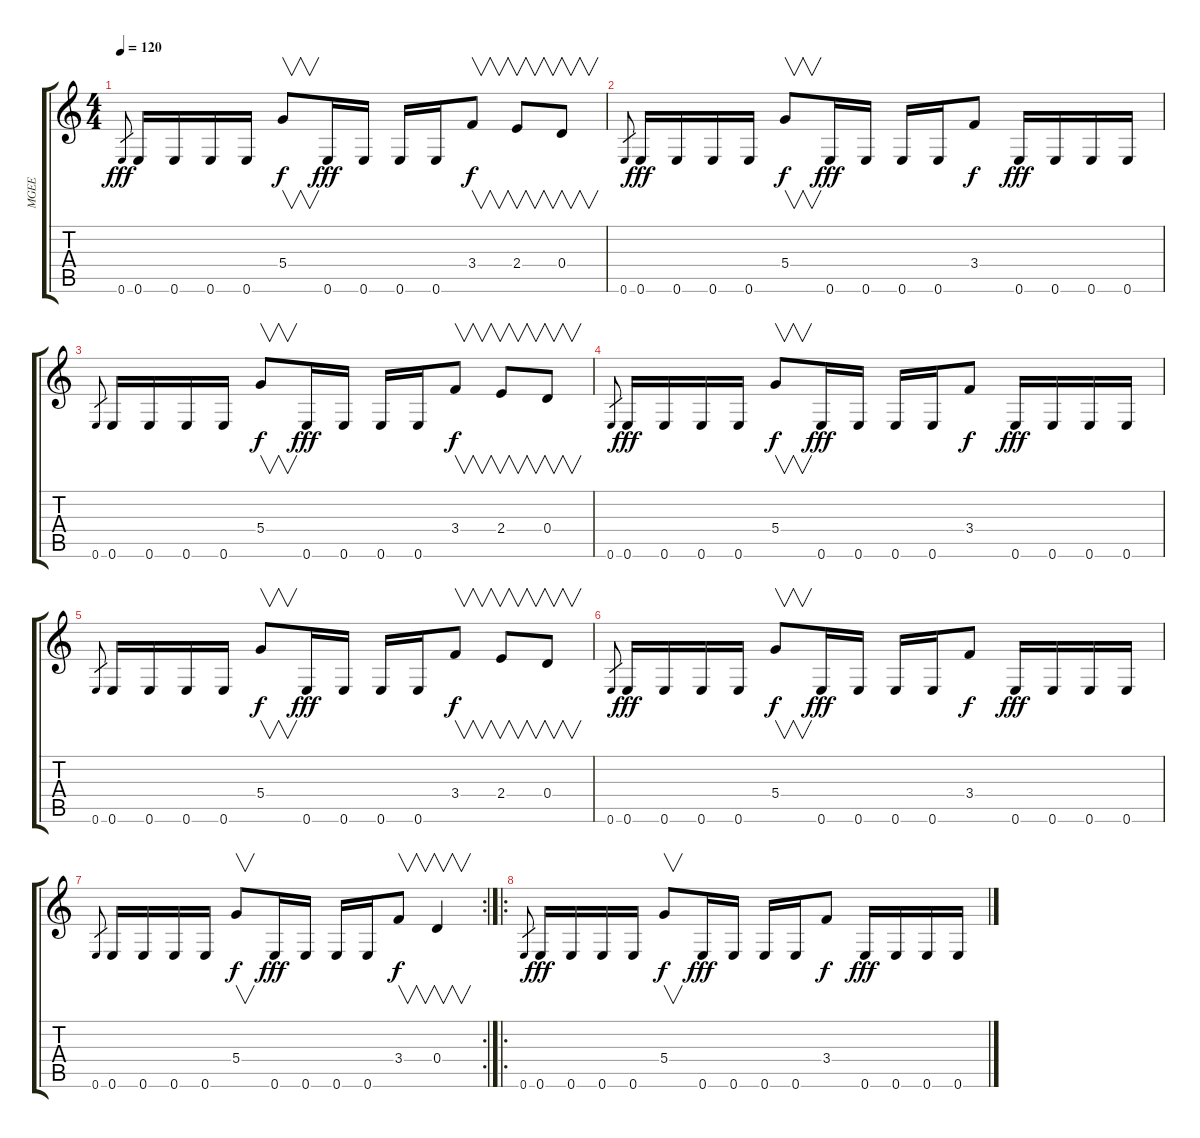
\track ("MGEE" "MGEE") {instrument distortionguitar}
\staff {score tabs}
\tuning (E4 B3 G3 D3 A2 E2) {hide}
\ts (4 4)
\tempo 120
\clef g2
\ks c
0.6.8{gr dy fff} 0.6.16 0.6.16 0.6.16 0.6.16 5.4.8{v dy f} 0.6.16{dy fff} 0.6.16 0.6.16 0.6.16 3.4.8{v dy f} 2.4.8{v} 0.4.8{v} |
0.6.8{gr} 0.6.16{dy fff} 0.6.16 0.6.16 0.6.16 5.4.8{v dy f} 0.6.16{dy fff} 0.6.16 0.6.16 0.6.16 3.4.8{dy f} 0.6.16{dy fff} 0.6.16 0.6.16 0.6.16 |
0.6.8{gr} 0.6.16 0.6.16 0.6.16 0.6.16 5.4.8{v dy f} 0.6.16{dy fff} 0.6.16 0.6.16 0.6.16 3.4.8{v dy f} 2.4.8{v} 0.4.8{v} |
0.6.8{gr} 0.6.16{dy fff} 0.6.16 0.6.16 0.6.16 5.4.8{v dy f} 0.6.16{dy fff} 0.6.16 0.6.16 0.6.16 3.4.8{dy f} 0.6.16{dy fff} 0.6.16 0.6.16 0.6.16 |
0.6.8{gr} 0.6.16 0.6.16 0.6.16 0.6.16 5.4.8{v dy f} 0.6.16{dy fff} 0.6.16 0.6.16 0.6.16 3.4.8{v dy f} 2.4.8{v} 0.4.8{v} |
0.6.8{gr} 0.6.16{dy fff} 0.6.16 0.6.16 0.6.16 5.4.8{v dy f} 0.6.16{dy fff} 0.6.16 0.6.16 0.6.16 3.4.8{dy f} 0.6.16{dy fff} 0.6.16 0.6.16 0.6.16 |
\rc 2
0.6.8{gr} 0.6.16 0.6.16 0.6.16 0.6.16 5.4.8{v dy f} 0.6.16{dy fff} 0.6.16 0.6.16 0.6.16 3.4.8{v dy f} 0.4.4{v} |
\ro
0.6.8{gr} 0.6.16{dy fff} 0.6.16 0.6.16 0.6.16 5.4.8{v dy f} 0.6.16{dy fff} 0.6.16 0.6.16 0.6.16 3.4.8{dy f} 0.6.16{dy fff} 0.6.16 0.6.16 0.6.16
